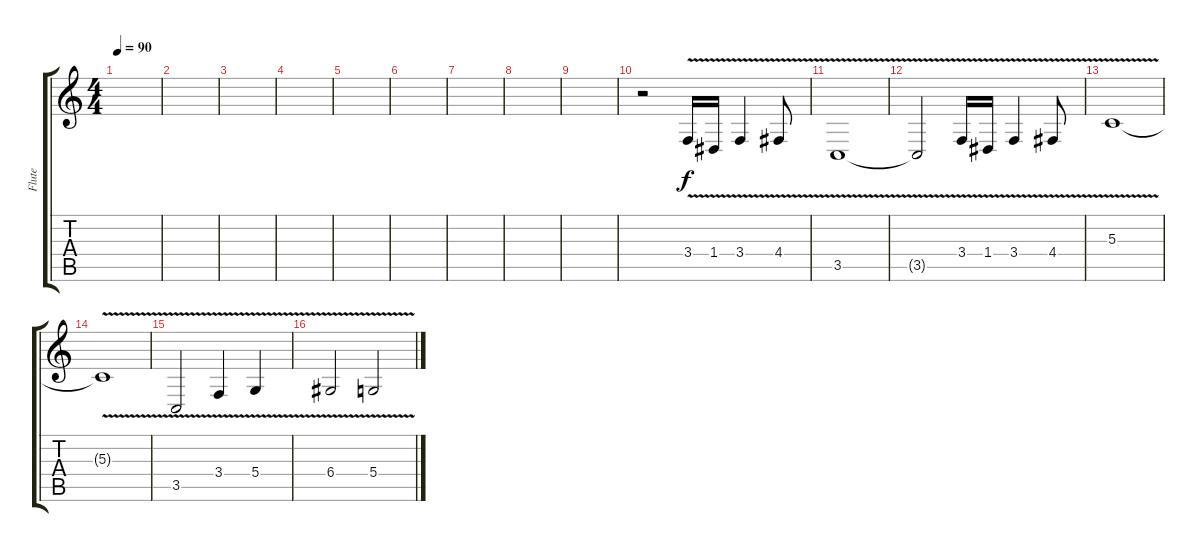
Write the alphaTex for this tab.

\track ("Flute" "Flute") {instrument flute}
\staff {score tabs}
\tuning (E4 B3 G3 D3 A2 E2) {hide}
\ts (4 4)
\tempo 90
\clef g2
\ks c
|
|
|
|
|
|
|
|
|
r.2 3.4{v}.16 1.4{v}.16 3.4{v}.4 4.4{v}.8 |
3.5{v}.1 |
3.5{t}.2 3.4{v}.16 1.4{v}.16 3.4{v}.4 4.4{v}.8 |
5.3{v}.1 |
5.3{t}.1 |
3.5{v}.2 3.4{v}.4 5.4{v}.4 |
6.4{v}.2 5.4{v}.2
